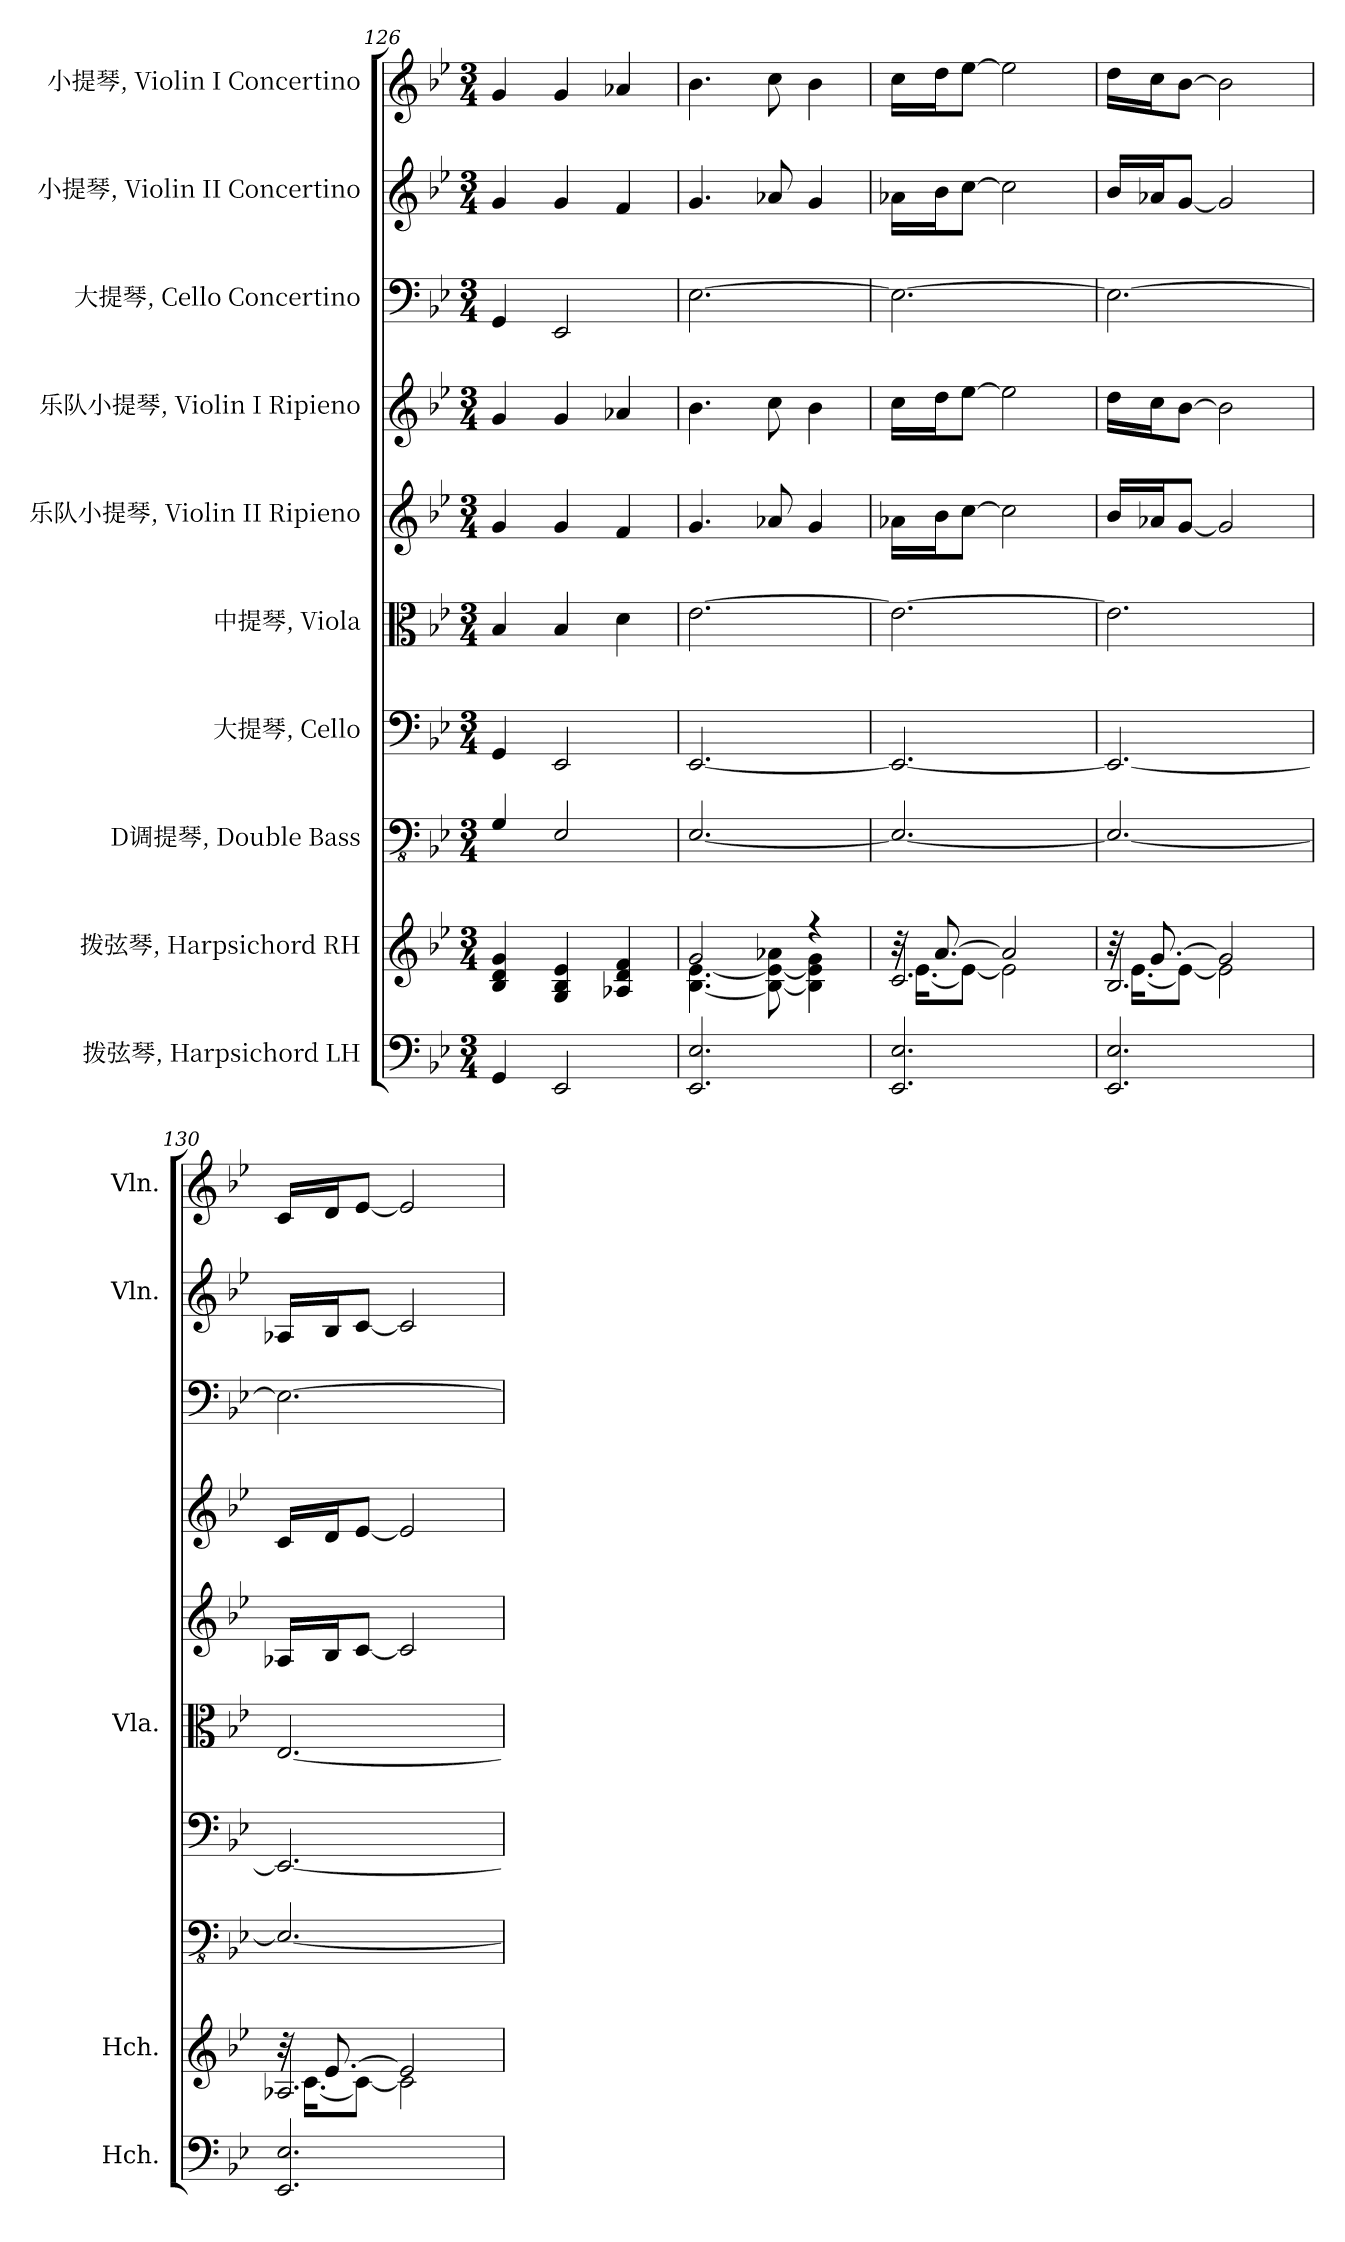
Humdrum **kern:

**kern	**kern	**kern	**kern	**kern	**kern	**kern	**kern	**kern	**kern
*part10	*part9	*part8	*part7	*part6	*part5	*part4	*part3	*part2	*part1
*staff10	*staff9	*staff8	*staff7	*staff6	*staff5	*staff4	*staff3	*staff2	*staff1
*I"拨弦琴, Harpsichord LH	*I"拨弦琴, Harpsichord RH	*I"D调提琴, Double Bass	*I"大提琴, Cello	*I"中提琴, Viola	*I"乐队小提琴, Violin II Ripieno	*I"乐队小提琴, Violin I Ripieno	*I"大提琴, Cello Concertino	*I"小提琴, Violin II Concertino	*I"小提琴, Violin I Concertino
*I'Hch.	*I'Hch.	*	*	*I'Vla.	*	*	*	*I'Vln.	*I'Vln.
*clefF4	*clefG2	*clefFv4	*clefF4	*clefC3	*clefG2	*clefG2	*clefF4	*clefG2	*clefG2
*	*	*ITrd7c12	*	*	*	*	*	*	*
*k[b-e-]	*k[b-e-]	*k[b-e-]	*k[b-e-]	*k[b-e-]	*k[b-e-]	*k[b-e-]	*k[b-e-]	*k[b-e-]	*k[b-e-]
*M3/4	*M3/4	*M3/4	*M3/4	*M3/4	*M3/4	*M3/4	*M3/4	*M3/4	*M3/4
*MM80	*MM80	*MM80	*MM80	*MM80	*MM80	*MM80	*MM80	*MM80	*MM80
=126	=126	=126	=126	=126	=126	=126	=126	=126	=126
4GG/	4B-/ 4d/ 4g/	4GGG/	4GG/	4B-/	4g/	4g/	4GG/	4g/	4g/
2EE-/	4G/ 4B-/ 4e-/	2EEE-/	2EE-/	4B-/	4g/	4g/	2EE-/	4g/	4g/
.	4A-X/ 4d/ 4f/	.	.	4d\	4f/	4a-X/	.	4f/	4a-X/
=127	=127	=127	=127	=127	=127	=127	=127	=127	=127
*	*^	*	*	*	*	*	*	*	*
2.EE-/ 2.E-/	2g/	[4.B-\ [4.e-\	[2.EEE-/	[2.EE-/	[2.e-\	4.g/	4.b-\	[2.E-\	4.g/	4.b-\
.	.	8B-\_ 8e-\_ 8a-X\	.	.	.	8a-X/	8cc\	.	8a-X/	8cc\
.	4r	4B-\] 4e-\] 4g\	.	.	.	4g/	4b-\	.	4g/	4b-\
=128	=128	=128	=128	=128	=128	=128	=128	=128	=128	=128
*	*	*^	*	*	*	*	*	*	*	*
2.EE-/ 2.E-/	16r	32r	2.c/	2.EEE-/_	2.EE-/_	2.e-\_	16a-X\LL	16cc\LL	2.E-\_	16a-X\LL	16cc\LL
.	.	[16.e-\KL	.	.	.	.	.	.	.	.	.
.	[8.a/	.	.	.	.	.	16b-\J	16dd\J	.	16b-\J	16dd\J
.	.	8e-\J_	.	.	.	.	[8cc\J	[8ee-\J	.	[8cc\J	[8ee-\J
.	2a/]	2e-\]	.	.	.	.	2cc\]	2ee-\]	.	2cc\]	2ee-\]
=129	=129	=129	=129	=129	=129	=129	=129	=129	=129	=129	=129
2.EE-/ 2.E-/	16r	32r	2.B-/	2.EEE-/_	2.EE-/_	2.e-\]	16b-/LL	16dd\LL	2.E-\_	16b-/LL	16dd\LL
.	.	[16.e-\KL	.	.	.	.	.	.	.	.	.
.	[8.g/	.	.	.	.	.	16a-X/J	16cc\J	.	16a-X/J	16cc\J
.	.	8e-\J_	.	.	.	.	[8g/J	[8b-\J	.	[8g/J	[8b-\J
.	2g/]	2e-\]	.	.	.	.	2g/]	2b-\]	.	2g/]	2b-\]
!!LO:PB:g=z
=130	=130	=130	=130	=130	=130	=130	=130	=130	=130	=130	=130
2.EE-/ 2.E-/	16r	32r	2.A-X/	2.EEE-/_	2.EE-/_	[2.E-/	16A-X/LL	16c/LL	2.E-\_	16A-X/LL	16c/LL
.	.	[16.c\KL	.	.	.	.	.	.	.	.	.
.	[8.e-/	.	.	.	.	.	16B-/J	16d/J	.	16B-/J	16d/J
.	.	8c\J_	.	.	.	.	[8c/J	[8e-/J	.	[8c/J	[8e-/J
.	2e-/]	2c\]	.	.	.	.	2c/]	2e-/]	.	2c/]	2e-/]
*	*v	*v	*v	*	*	*	*	*	*	*	*
=	=	=	=	=	=	=	=	=	=
*-	*-	*-	*-	*-	*-	*-	*-	*-	*-
